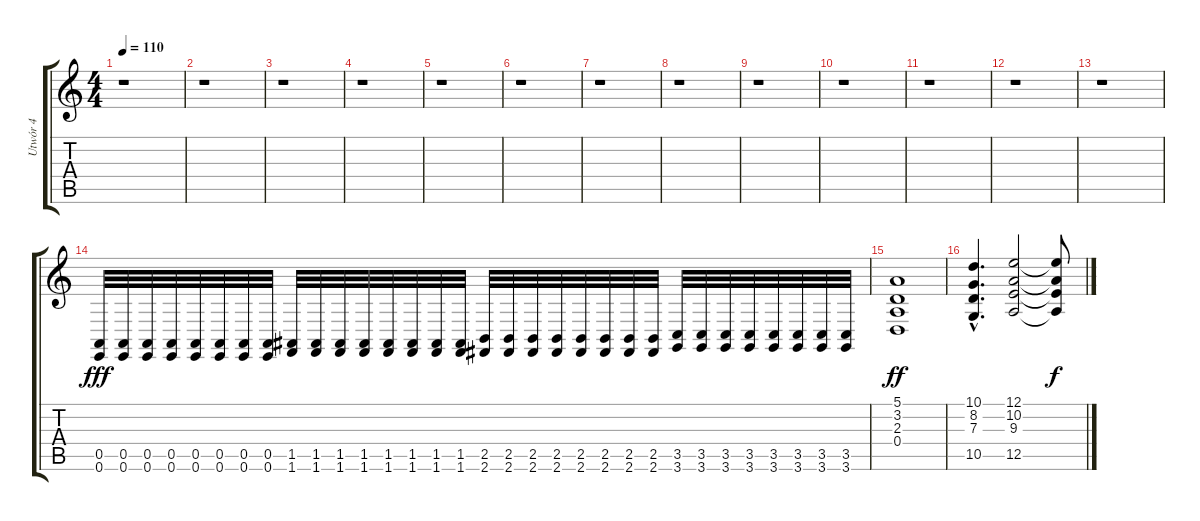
\track ("Utwór 4" "Utwór 4") {instrument acousticgrandpiano}
\staff {score tabs}
\tuning (E4 B3 G3 D3 A2 E2) {hide}
\ts (4 4)
\tempo 110
\clef g2
\ks c
r.1{dy fff} |
r.1 |
r.1 |
r.1 |
r.1 |
r.1 |
r.1 |
r.1 |
r.1 |
r.1 |
r.1 |
r.1 |
r.1 |
(0.5 0.6).32{volume 8 balance 0 instrument distortionguitar} (0.5 0.6).32 (0.5 0.6).32 (0.5 0.6).32 (0.5 0.6).32{balance 1} (0.5 0.6).32 (0.5 0.6).32 (0.5 0.6).32 (1.5 1.6).32 (1.5 1.6).32{balance 2} (1.5 1.6).32 (1.5 1.6).32 (1.5 1.6).32{balance 4} (1.5 1.6).32 (1.5 1.6).32{balance 5} (1.5 1.6).32 (2.5 2.6).32{balance 6} (2.5 2.6).32 (2.5 2.6).32{balance 8} (2.5 2.6).32 (2.5 2.6).32 (2.5 2.6).32 (2.5 2.6).32 (2.5 2.6).32 (3.5 3.6).32 (3.5 3.6).32{balance 11} (3.5 3.6).32{balance 12} (3.5 3.6).32 (3.5 3.6).32{balance 14} (3.5 3.6).32{balance 15} (3.5 3.6).32{balance 16} (3.5 3.6).32 |
(5.1 3.2 2.3 0.4).1{dy ff volume 14 balance 5} |
(10.1{hac} 8.2{hac} 7.3{hac} 10.5{hac}).4{d} (12.1 10.2 9.3 12.5).2 (12.1{t} 10.2{t} 9.3{t} 12.5{t}).8{dy f}
